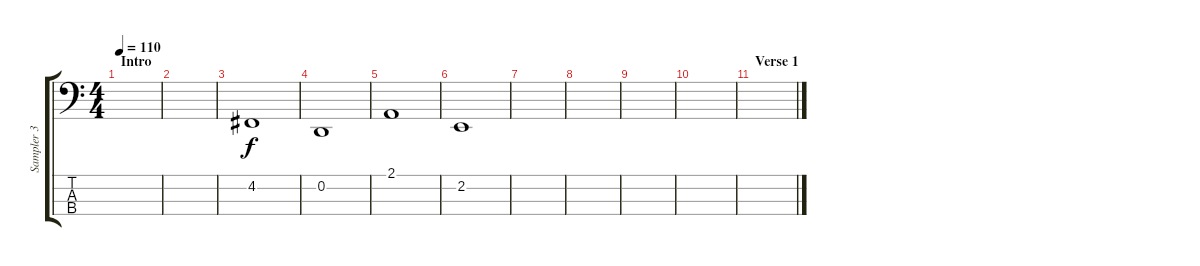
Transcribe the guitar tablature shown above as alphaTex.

\track ("Sampler 3 (Low strings)" "Sampler 3 ") {instrument stringensemble1}
\staff {score tabs}
\tuning (G2 D2 A1 E1) {hide}
\ts (4 4)
\section ("" "Intro")
\tempo 110
\clef f4
\ks c
|
|
4.2.1 |
0.2.1 |
2.1.1 |
2.2.1 |
|
|
|
|
\section ("" "Verse 1")
